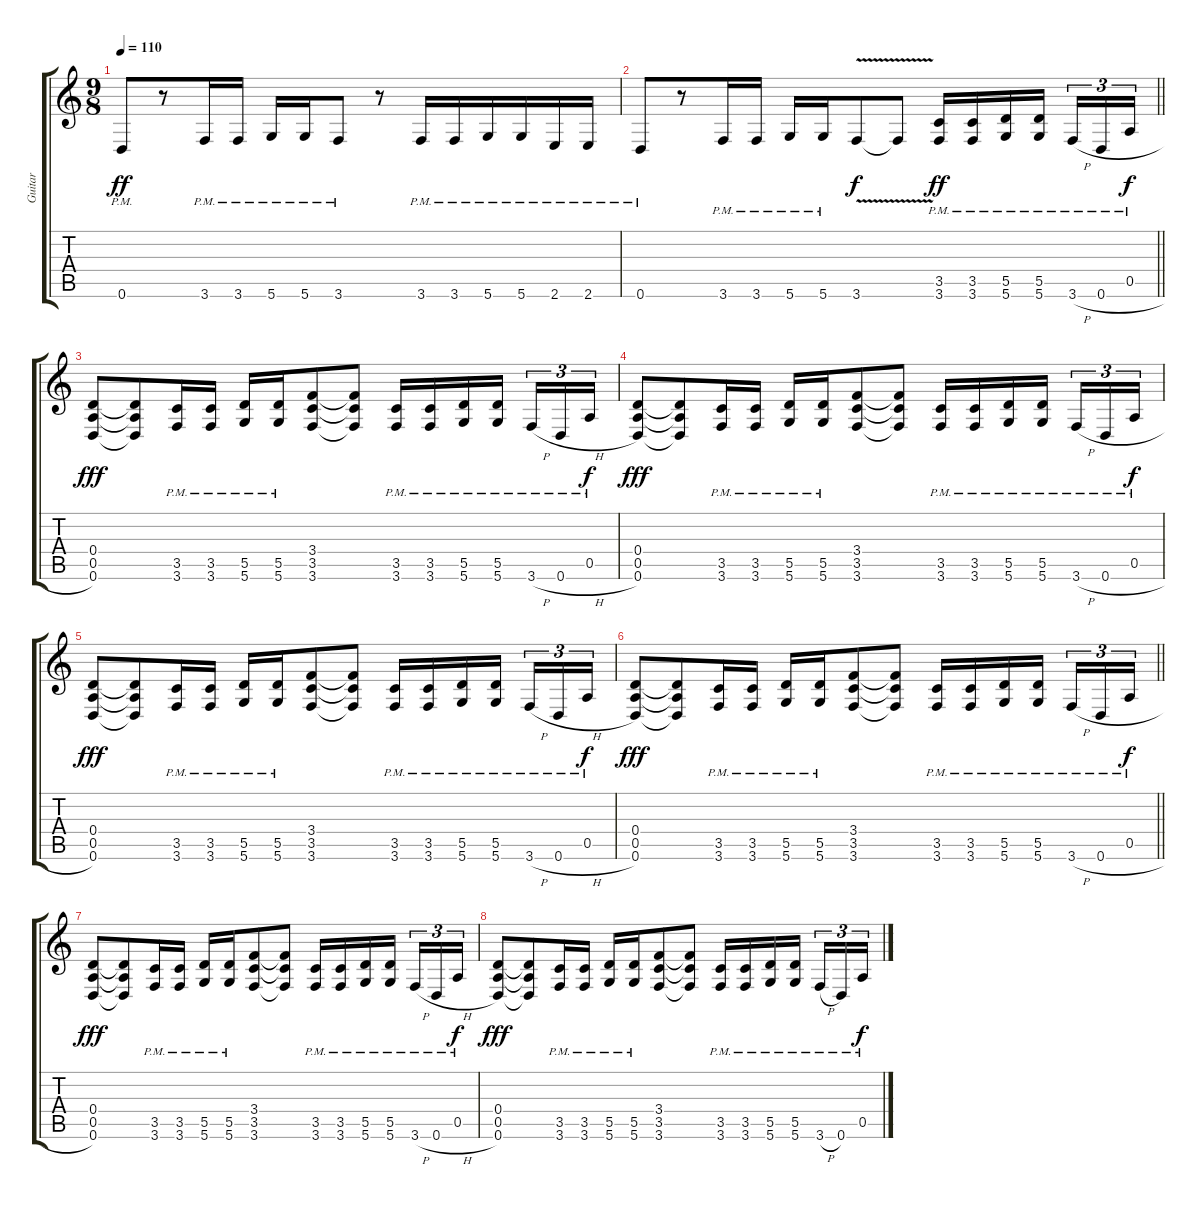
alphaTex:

\track ("Guitar" "Guitar") {instrument distortionguitar}
\staff {score tabs}
\tuning (E4 B3 G3 D3 A2 D2) {hide}
\ts (9 8)
\tempo 110
\clef g2
\ks c
0.6{pm}.8{dy ff} r.8 3.6{pm}.16 3.6{pm}.16 5.6{pm}.16 5.6{pm}.16 3.6{pm}.8 r.8 3.6{pm}.16 3.6{pm}.16 5.6{pm}.16 5.6{pm}.16 2.6{pm}.16 2.6{pm}.16 |
\barLineRight lightlight
0.6{pm}.8 r.8 3.6{pm}.16 3.6{pm}.16 5.6{pm}.16 5.6{pm}.16 3.6{v}.8{dy f} 3.6{t}.8 (3.5{pm} 3.6{pm}).16{dy ff} (3.5{pm} 3.6{pm}).16 (5.5{pm} 5.6{pm}).16 (5.5{pm} 5.6{pm}).16{beam splitsecondary} 3.6{h pm}.16{tu (3 2)} 0.6{h pm}.16{tu (3 2)} 0.5{pm}.16{tu (3 2) dy f} |
\section ("" "")
(0.4 0.5 0.6).8{dy fff} (0.4{t} 0.5{t} 0.6{t}).8 (3.5{pm} 3.6{pm}).16 (3.5{pm} 3.6{pm}).16 (5.5{pm} 5.6{pm}).16 (5.5{pm} 5.6{pm}).16 (3.4 3.5 3.6).8 (3.4{t} 3.5{t} 3.6{t}).8 (3.5{pm} 3.6{pm}).16 (3.5{pm} 3.6{pm}).16 (5.5{pm} 5.6{pm}).16 (5.5{pm} 5.6{pm}).16{beam splitsecondary} 3.6{h pm}.16{tu (3 2)} 0.6{h pm}.16{tu (3 2)} 0.5{pm}.16{tu (3 2) dy f} |
(0.4 0.5 0.6).8{dy fff} (0.4{t} 0.5{t} 0.6{t}).8 (3.5{pm} 3.6{pm}).16 (3.5{pm} 3.6{pm}).16 (5.5{pm} 5.6{pm}).16 (5.5{pm} 5.6{pm}).16 (3.4 3.5 3.6).8 (3.4{t} 3.5{t} 3.6{t}).8 (3.5{pm} 3.6{pm}).16 (3.5{pm} 3.6{pm}).16 (5.5{pm} 5.6{pm}).16 (5.5{pm} 5.6{pm}).16{beam splitsecondary} 3.6{h pm}.16{tu (3 2)} 0.6{h pm}.16{tu (3 2)} 0.5{pm}.16{tu (3 2) dy f} |
(0.4 0.5 0.6).8{dy fff} (0.4{t} 0.5{t} 0.6{t}).8 (3.5{pm} 3.6{pm}).16 (3.5{pm} 3.6{pm}).16 (5.5{pm} 5.6{pm}).16 (5.5{pm} 5.6{pm}).16 (3.4 3.5 3.6).8 (3.4{t} 3.5{t} 3.6{t}).8 (3.5{pm} 3.6{pm}).16 (3.5{pm} 3.6{pm}).16 (5.5{pm} 5.6{pm}).16 (5.5{pm} 5.6{pm}).16{beam splitsecondary} 3.6{h pm}.16{tu (3 2)} 0.6{h pm}.16{tu (3 2)} 0.5{pm}.16{tu (3 2) dy f} |
\barLineRight lightlight
(0.4 0.5 0.6).8{dy fff} (0.4{t} 0.5{t} 0.6{t}).8 (3.5{pm} 3.6{pm}).16 (3.5{pm} 3.6{pm}).16 (5.5{pm} 5.6{pm}).16 (5.5{pm} 5.6{pm}).16 (3.4 3.5 3.6).8 (3.4{t} 3.5{t} 3.6{t}).8 (3.5{pm} 3.6{pm}).16 (3.5{pm} 3.6{pm}).16 (5.5{pm} 5.6{pm}).16 (5.5{pm} 5.6{pm}).16{beam splitsecondary} 3.6{h pm}.16{tu (3 2)} 0.6{h pm}.16{tu (3 2)} 0.5{pm}.16{tu (3 2) dy f} |
(0.4 0.5 0.6).8{dy fff} (0.4{t} 0.5{t} 0.6{t}).8 (3.5{pm} 3.6{pm}).16 (3.5{pm} 3.6{pm}).16 (5.5{pm} 5.6{pm}).16 (5.5{pm} 5.6{pm}).16 (3.4 3.5 3.6).8 (3.4{t} 3.5{t} 3.6{t}).8 (3.5{pm} 3.6{pm}).16 (3.5{pm} 3.6{pm}).16 (5.5{pm} 5.6{pm}).16 (5.5{pm} 5.6{pm}).16{beam splitsecondary} 3.6{h pm}.16{tu (3 2)} 0.6{h pm}.16{tu (3 2)} 0.5{pm}.16{tu (3 2) dy f} |
(0.4 0.5 0.6).8{dy fff} (0.4{t} 0.5{t} 0.6{t}).8 (3.5{pm} 3.6{pm}).16 (3.5{pm} 3.6{pm}).16 (5.5{pm} 5.6{pm}).16 (5.5{pm} 5.6{pm}).16 (3.4 3.5 3.6).8 (3.4{t} 3.5{t} 3.6{t}).8 (3.5{pm} 3.6{pm}).16 (3.5{pm} 3.6{pm}).16 (5.5{pm} 5.6{pm}).16 (5.5{pm} 5.6{pm}).16{beam splitsecondary} 3.6{h pm}.16{tu (3 2)} 0.6{h pm}.16{tu (3 2)} 0.5{pm}.16{tu (3 2) dy f}
